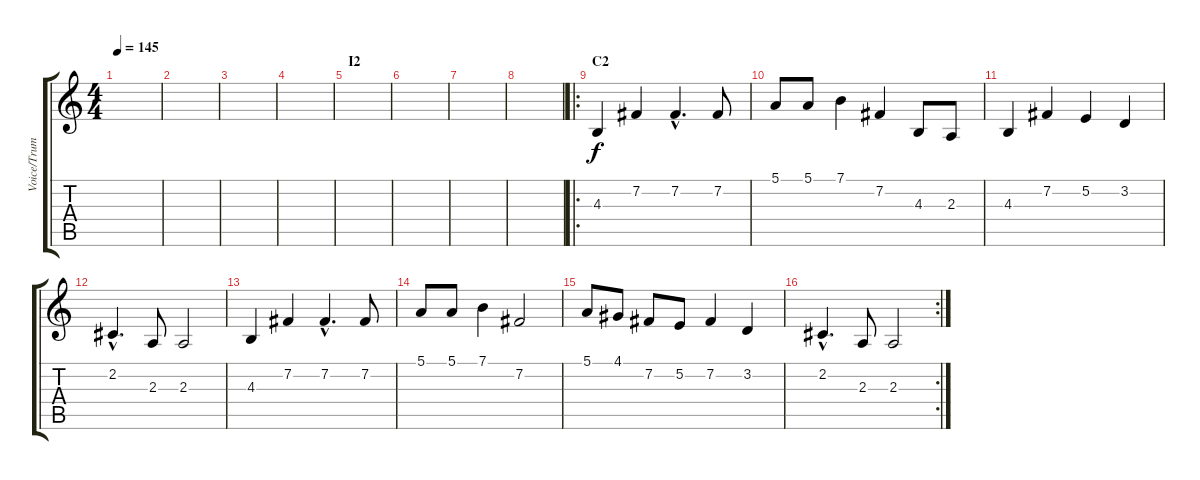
\track ("Voice/Trumpet" "Voice/Trum") {instrument choiraahs}
\staff {score tabs}
\tuning (E4 B3 G3 D3 A2 E2) {hide}
\ts (4 4)
\tempo 145
\clef g2
\ks c
|
|
|
|
\section ("" "I2")
|
|
|
|
\ro
\section ("" "C2")
4.3.4{instrument trumpet} 7.2.4 7.2{hac}.4{d} 7.2.8 |
5.1.8 5.1.8 7.1.4 7.2.4 4.3.8 2.3.8 |
4.3.4 7.2.4 5.2.4 3.2.4 |
2.2{hac}.4{d} 2.3.8 2.3.2 |
4.3.4 7.2.4 7.2{hac}.4{d} 7.2.8 |
5.1.8 5.1.8 7.1.4 7.2.2 |
5.1.8 4.1.8 7.2.8 5.2.8 7.2.4 3.2.4 |
\rc 2
2.2{hac}.4{d} 2.3.8 2.3.2
